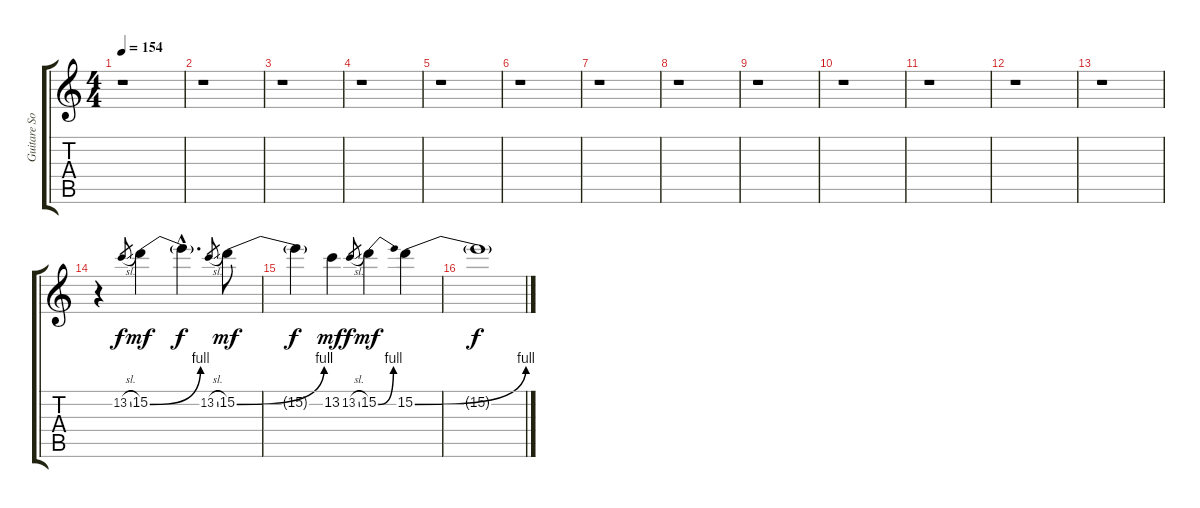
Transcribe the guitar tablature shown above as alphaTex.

\track ("Guitare Solo" "Guitare So") {instrument distortionguitar}
\staff {score tabs}
\tuning (E4 B3 G3 D3 A2 E2) {hide}
\ts (4 4)
\tempo 154
\clef g2
\ks c
r.1{dy f} |
r.1 |
r.1 |
r.1 |
r.1 |
r.1 |
r.1 |
r.1 |
r.1 |
r.1 |
r.1 |
r.1 |
r.1 |
r.4 13.2{sl}.8{gr} 15.2{be (bend 0 0 60 4)}.4{dy mf} 15.2{hac t}.4{d dy f} 13.2{sl}.8{gr} 15.2{be (bend 0 0 60 4)}.8{dy mf} |
15.2{t}.4{dy f} 13.2.4{dy mf} 13.2{sl}.8{gr dy f} 15.2{be (bend 0 0 60 4)}.4{dy mf} 15.2{be (bend 0 0 60 4)}.4 |
15.2{t}.1{dy f}
